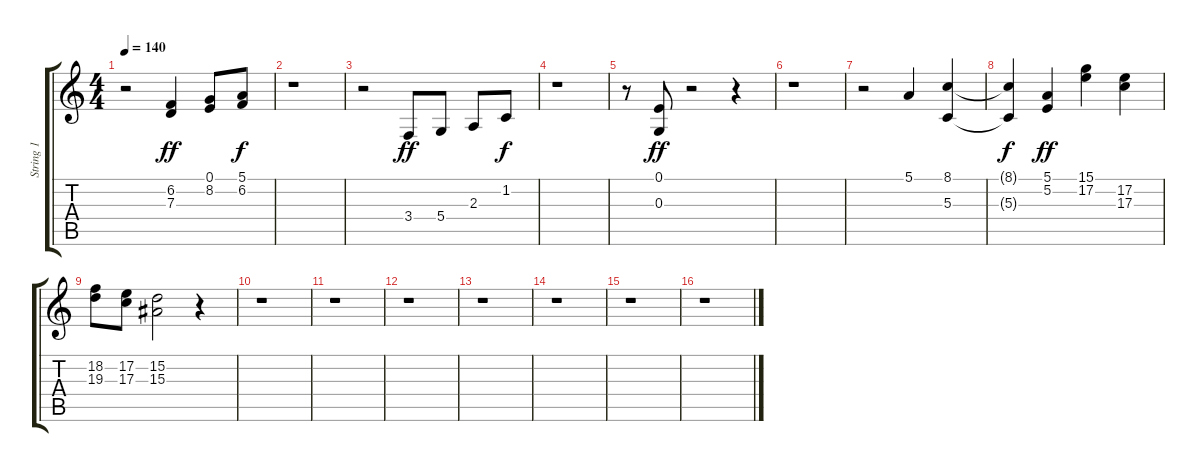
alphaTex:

\track ("String 1" "String 1") {instrument stringensemble1}
\staff {score tabs}
\tuning (E4 B3 G3 D3 A2 E2) {hide}
\ts (4 4)
\tempo 140
\clef g2
\ks c
r.2{dy ff} (6.2 7.3).4 (0.1 8.2).8 (5.1 6.2).8{dy f} |
r.1 |
r.2 3.4.8{dy ff} 5.4.8 2.3.8 1.2.8{dy f} |
r.1 |
r.8 (0.1 0.3).8{dy ff} r.2 r.4 |
r.1 |
r.2 5.1.4 (8.1 5.3).4 |
(8.1{t} 5.3{t}).4{dy f} (5.1 5.2).4{dy ff} (15.1 17.2).4 (17.2 17.3).4 |
(18.2 19.3).8 (17.2 17.3).8 (15.2 15.3).2 r.4 |
r.1 |
r.1 |
r.1 |
r.1 |
r.1 |
r.1 |
r.1
